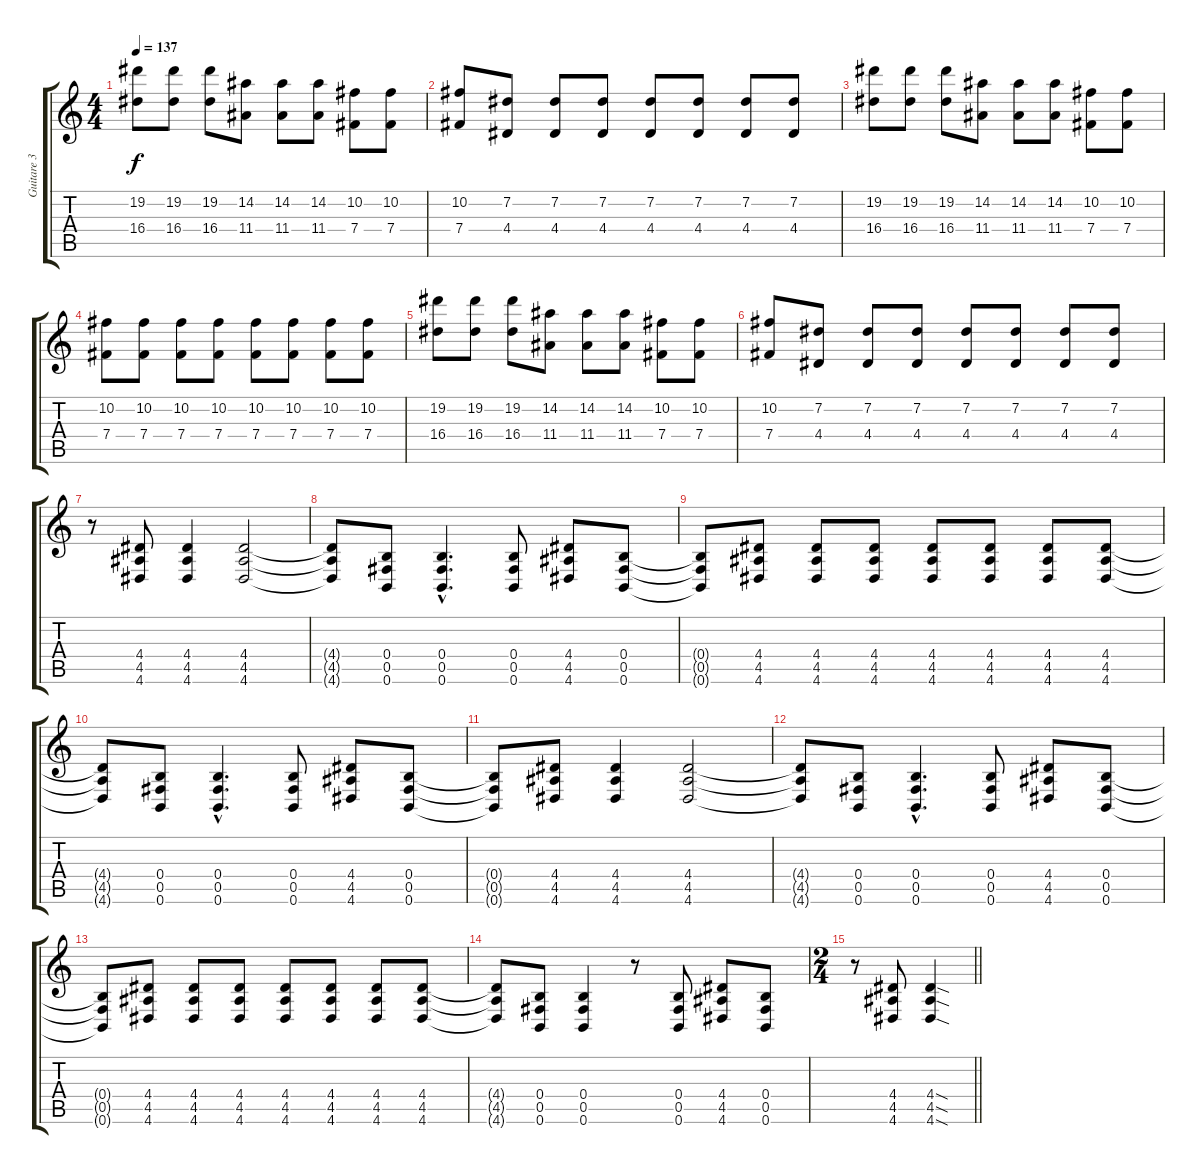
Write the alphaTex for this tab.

\track ("Guitare 3" "Guitare 3") {instrument acousticguitarsteel}
\staff {score tabs}
\tuning (Db4 Ab3 E3 B2 Gb2 B1) {hide}
\ts (4 4)
\tempo 137
\clef g2
\ks c
(19.2 16.4).8{dy f} (19.2 16.4).8 (19.2 16.4).8 (14.2 11.4).8 (14.2 11.4).8 (14.2 11.4).8 (10.2 7.4).8 (10.2 7.4).8 |
(10.2 7.4).8 (7.2 4.4).8 (7.2 4.4).8 (7.2 4.4).8 (7.2 4.4).8 (7.2 4.4).8 (7.2 4.4).8 (7.2 4.4).8 |
(19.2 16.4).8 (19.2 16.4).8 (19.2 16.4).8 (14.2 11.4).8 (14.2 11.4).8 (14.2 11.4).8 (10.2 7.4).8 (10.2 7.4).8 |
(10.2 7.4).8 (10.2 7.4).8 (10.2 7.4).8 (10.2 7.4).8 (10.2 7.4).8 (10.2 7.4).8 (10.2 7.4).8 (10.2 7.4).8 |
(19.2 16.4).8 (19.2 16.4).8 (19.2 16.4).8 (14.2 11.4).8 (14.2 11.4).8 (14.2 11.4).8 (10.2 7.4).8 (10.2 7.4).8 |
(10.2 7.4).8 (7.2 4.4).8 (7.2 4.4).8 (7.2 4.4).8 (7.2 4.4).8 (7.2 4.4).8 (7.2 4.4).8 (7.2 4.4).8 |
r.8 (4.4 4.5 4.6).8{volume 8 instrument distortionguitar} (4.4 4.5 4.6).4 (4.4 4.5 4.6).2 |
(4.4{t} 4.5{t} 4.6{t}).8 (0.4 0.5 0.6).8 (0.4{hac} 0.5{hac} 0.6{hac}).4{d} (0.4 0.5 0.6).8 (4.4 4.5 4.6).8 (0.4 0.5 0.6).8 |
(0.4{t} 0.5{t} 0.6{t}).8 (4.4 4.5 4.6).8 (4.4 4.5 4.6).8 (4.4 4.5 4.6).8 (4.4 4.5 4.6).8 (4.4 4.5 4.6).8 (4.4 4.5 4.6).8 (4.4 4.5 4.6).8 |
(4.4{t} 4.5{t} 4.6{t}).8 (0.4 0.5 0.6).8 (0.4{hac} 0.5{hac} 0.6{hac}).4{d} (0.4 0.5 0.6).8 (4.4 4.5 4.6).8 (0.4 0.5 0.6).8 |
(0.4{t} 0.5{t} 0.6{t}).8 (4.4 4.5 4.6).8 (4.4 4.5 4.6).4 (4.4 4.5 4.6).2 |
(4.4{t} 4.5{t} 4.6{t}).8 (0.4 0.5 0.6).8 (0.4{hac} 0.5{hac} 0.6{hac}).4{d} (0.4 0.5 0.6).8 (4.4 4.5 4.6).8 (0.4 0.5 0.6).8 |
(0.4{t} 0.5{t} 0.6{t}).8 (4.4 4.5 4.6).8 (4.4 4.5 4.6).8 (4.4 4.5 4.6).8 (4.4 4.5 4.6).8 (4.4 4.5 4.6).8 (4.4 4.5 4.6).8 (4.4 4.5 4.6).8 |
(4.4{t} 4.5{t} 4.6{t}).8 (0.4 0.5 0.6).8 (0.4 0.5 0.6).4 r.8 (0.4 0.5 0.6).8 (4.4 4.5 4.6).8 (0.4 0.5 0.6).8 |
\ts (2 4)
\barLineRight lightlight
r.8 (4.4 4.5 4.6).8 (4.4{sod} 4.5{sod} 4.6{sod}).4
